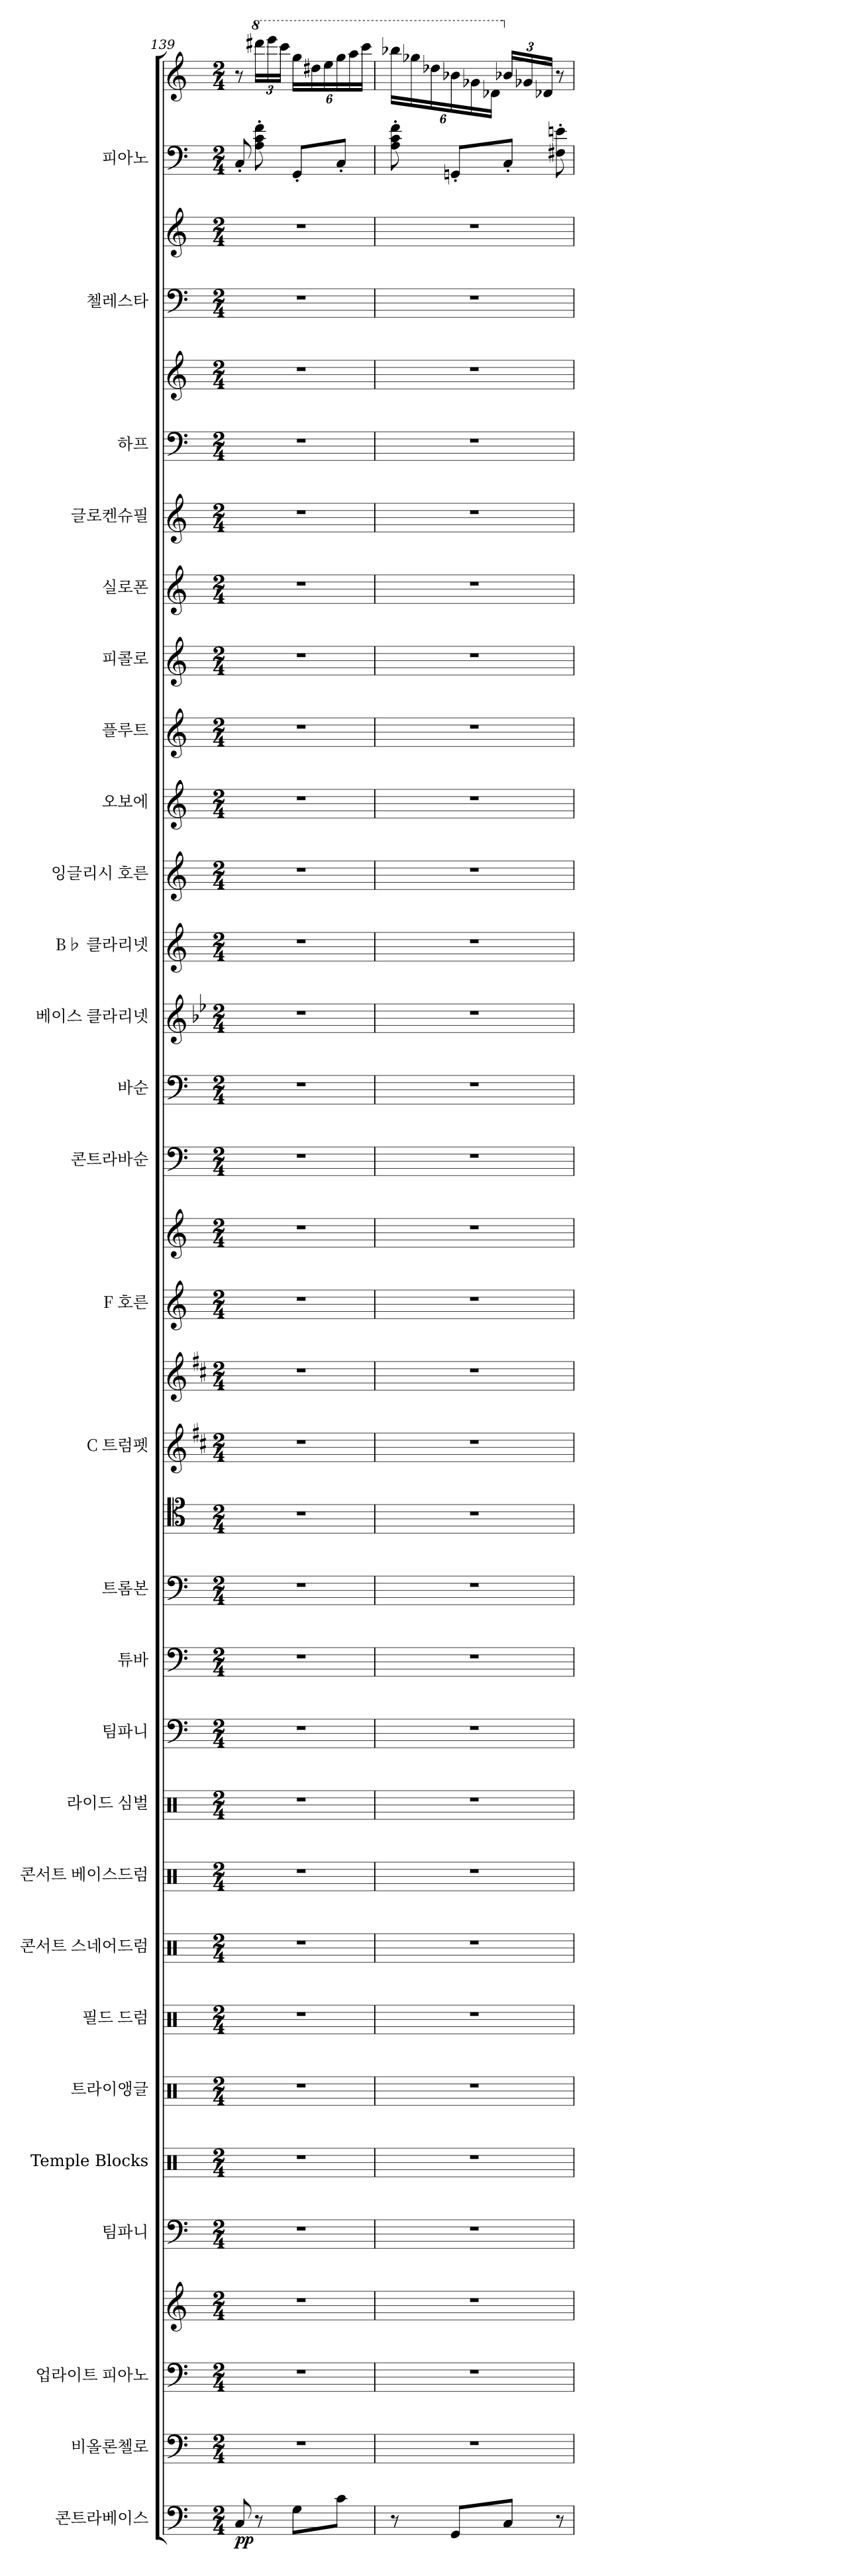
**kern	**dynam	**kern	**kern	**kern	**kern	**kern	**kern	**kern	**kern	**kern	**kern	**kern	**kern	**kern	**kern	**kern	**kern	**kern	**kern	**kern	**kern	**kern	**kern	**kern	**kern	**kern	**kern	**kern	**kern	**kern	**kern	**kern	**kern	**kern	**kern
*part28	*part28	*part27	*part26	*part26	*part25	*part24	*part23	*part22	*part21	*part20	*part19	*part18	*part17	*part16	*part16	*part15	*part15	*part14	*part14	*part13	*part12	*part11	*part10	*part9	*part8	*part7	*part6	*part5	*part4	*part3	*part3	*part2	*part2	*part1	*part1
*staff35	*staff35	*staff34	*staff33	*staff32	*staff31	*staff30	*staff29	*staff28	*staff27	*staff26	*staff25	*staff24	*staff23	*staff22	*staff21	*staff20	*staff19	*staff18	*staff17	*staff16	*staff15	*staff14	*staff13	*staff12	*staff11	*staff10	*staff9	*staff8	*staff7	*staff6	*staff5	*staff4	*staff3	*staff2	*staff1
*I"콘트라베이스	*	*I"비올론첼로	*I"업라이트 피아노	*	*I"팀파니	*I"Temple Blocks	*I"트라이앵글	*I"필드 드럼	*I"콘서트 스네어드럼	*I"콘서트 베이스드럼	*I"라이드 심벌	*I"팀파니	*I"튜바	*I"트롬본	*	*I"C 트럼펫	*	*I"F 호른	*	*I"콘트라바순	*I"바순	*I"베이스 클라리넷	*I"B♭ 클라리넷	*I"잉글리시 호른	*I"오보에	*I"플루트	*I"피콜로	*I"실로폰	*I"글로켄슈필	*I"하프	*	*I"첼레스타	*	*I"피아노	*
*	*	*	*	*	*	*I'Tmp. Bl.	*	*	*	*	*	*	*	*	*	*	*	*	*	*	*	*	*	*	*	*	*	*	*	*	*	*	*	*	*
*clefF4	*	*clefF4	*clefF4	*clefG2	*clefF4	*clefX	*clefX	*clefX	*clefX	*clefX	*clefX	*clefF4	*clefF4	*clefF4	*clefC4	*clefG2	*clefG2	*clefG2	*clefG2	*clefF4	*clefF4	*clefG2	*clefG2	*clefG2	*clefG2	*clefG2	*clefG2	*clefG2	*clefG2	*clefF4	*clefG2	*clefF4	*clefG2	*clefF4	*clefG2
*ITrd7c12	*	*	*	*	*	*	*	*	*	*	*	*	*	*	*	*ITrd1c2	*ITrd1c2	*ITrd4c7	*ITrd4c7	*ITrd7c12	*	*ITrd8c14	*ITrd1c2	*ITrd4c7	*	*	*ITrd-7c-12	*ITrd-7c-12	*ITrd-14c-24	*	*	*ITrd-7c-12	*ITrd-7c-12	*	*
*k[]	*	*k[]	*k[]	*k[]	*k[]	*k[]	*k[]	*k[]	*k[]	*k[]	*k[]	*k[]	*k[]	*k[]	*k[]	*k[]	*k[]	*k[b-]	*k[b-]	*k[]	*k[]	*k[b-e-]	*k[b-e-]	*k[b-]	*k[]	*k[]	*k[]	*k[]	*k[]	*k[]	*k[]	*k[]	*k[]	*k[]	*k[]
*M2/4	*	*M2/4	*M2/4	*M2/4	*M2/4	*M2/4	*M2/4	*M2/4	*M2/4	*M2/4	*M2/4	*M2/4	*M2/4	*M2/4	*M2/4	*M2/4	*M2/4	*M2/4	*M2/4	*M2/4	*M2/4	*M2/4	*M2/4	*M2/4	*M2/4	*M2/4	*M2/4	*M2/4	*M2/4	*M2/4	*M2/4	*M2/4	*M2/4	*M2/4	*M2/4
=139	=139	=139	=139	=139	=139	=139	=139	=139	=139	=139	=139	=139	=139	=139	=139	=139	=139	=139	=139	=139	=139	=139	=139	=139	=139	=139	=139	=139	=139	=139	=139	=139	=139	=139	=139
!	!LO:DY:b	!	!	!	!	!	!	!	!	!	!	!	!	!	!	!	!	!	!	!	!	!	!	!	!	!	!	!	!	!	!	!	!	!	!
8CC/	pp	2r	2r	2r	2r	2r	2r	2r	2r	2r	2r	2r	2r	2r	2r	2r	2r	2r	2r	2r	2r	2r	2r	2r	2r	2r	2r	2r	2r	2r	2r	2r	2r	8C'/	8r
*	*	*	*	*	*	*	*	*	*	*	*	*	*	*	*	*	*	*	*	*	*	*	*	*	*	*	*	*	*	*	*	*	*	*	*8va
*	*	*	*	*	*	*	*	*	*	*	*	*	*	*	*	*	*	*	*	*	*	*	*	*	*	*	*	*	*	*	*	*	*	*	*Xbrackettup
8r	.	.	.	.	.	.	.	.	.	.	.	.	.	.	.	.	.	.	.	.	.	.	.	.	.	.	.	.	.	.	.	.	.	8A\' 8c\' 8f\'	24dddd#X\LL
.	.	.	.	.	.	.	.	.	.	.	.	.	.	.	.	.	.	.	.	.	.	.	.	.	.	.	.	.	.	.	.	.	.	.	24eeee\
.	.	.	.	.	.	.	.	.	.	.	.	.	.	.	.	.	.	.	.	.	.	.	.	.	.	.	.	.	.	.	.	.	.	.	24cccc\JJ
8GG\L	.	.	.	.	.	.	.	.	.	.	.	.	.	.	.	.	.	.	.	.	.	.	.	.	.	.	.	.	.	.	.	.	.	8GG'/L	24ggg\LL
.	.	.	.	.	.	.	.	.	.	.	.	.	.	.	.	.	.	.	.	.	.	.	.	.	.	.	.	.	.	.	.	.	.	.	24ddd#X\
.	.	.	.	.	.	.	.	.	.	.	.	.	.	.	.	.	.	.	.	.	.	.	.	.	.	.	.	.	.	.	.	.	.	.	24eee\
8C\J	.	.	.	.	.	.	.	.	.	.	.	.	.	.	.	.	.	.	.	.	.	.	.	.	.	.	.	.	.	.	.	.	.	8C'/J	24ggg\
.	.	.	.	.	.	.	.	.	.	.	.	.	.	.	.	.	.	.	.	.	.	.	.	.	.	.	.	.	.	.	.	.	.	.	24aaa\
.	.	.	.	.	.	.	.	.	.	.	.	.	.	.	.	.	.	.	.	.	.	.	.	.	.	.	.	.	.	.	.	.	.	.	24cccc\JJ
=140	=140	=140	=140	=140	=140	=140	=140	=140	=140	=140	=140	=140	=140	=140	=140	=140	=140	=140	=140	=140	=140	=140	=140	=140	=140	=140	=140	=140	=140	=140	=140	=140	=140	=140	=140
8r	.	2r	2r	2r	2r	2r	2r	2r	2r	2r	2r	2r	2r	2r	2r	2r	2r	2r	2r	2r	2r	2r	2r	2r	2r	2r	2r	2r	2r	2r	2r	2r	2r	8A\' 8c\' 8f\'	24bbb-X\LL
.	.	.	.	.	.	.	.	.	.	.	.	.	.	.	.	.	.	.	.	.	.	.	.	.	.	.	.	.	.	.	.	.	.	.	24ggg-X\
.	.	.	.	.	.	.	.	.	.	.	.	.	.	.	.	.	.	.	.	.	.	.	.	.	.	.	.	.	.	.	.	.	.	.	24ddd-X\
8GGG/L	.	.	.	.	.	.	.	.	.	.	.	.	.	.	.	.	.	.	.	.	.	.	.	.	.	.	.	.	.	.	.	.	.	8GGn'/L	24bb-X\
.	.	.	.	.	.	.	.	.	.	.	.	.	.	.	.	.	.	.	.	.	.	.	.	.	.	.	.	.	.	.	.	.	.	.	24gg-X\
.	.	.	.	.	.	.	.	.	.	.	.	.	.	.	.	.	.	.	.	.	.	.	.	.	.	.	.	.	.	.	.	.	.	.	24dd-X\JJ
*	*	*	*	*	*	*	*	*	*	*	*	*	*	*	*	*	*	*	*	*	*	*	*	*	*	*	*	*	*	*	*	*	*	*	*X8va
8CC/J	.	.	.	.	.	.	.	.	.	.	.	.	.	.	.	.	.	.	.	.	.	.	.	.	.	.	.	.	.	.	.	.	.	8C'/J	24b-X/LL
.	.	.	.	.	.	.	.	.	.	.	.	.	.	.	.	.	.	.	.	.	.	.	.	.	.	.	.	.	.	.	.	.	.	.	24g-X/
.	.	.	.	.	.	.	.	.	.	.	.	.	.	.	.	.	.	.	.	.	.	.	.	.	.	.	.	.	.	.	.	.	.	.	24d-X/JJ
8r	.	.	.	.	.	.	.	.	.	.	.	.	.	.	.	.	.	.	.	.	.	.	.	.	.	.	.	.	.	.	.	.	.	8F#X\' 8en\'	8r
=	=	=	=	=	=	=	=	=	=	=	=	=	=	=	=	=	=	=	=	=	=	=	=	=	=	=	=	=	=	=	=	=	=	=	=
*-	*-	*-	*-	*-	*-	*-	*-	*-	*-	*-	*-	*-	*-	*-	*-	*-	*-	*-	*-	*-	*-	*-	*-	*-	*-	*-	*-	*-	*-	*-	*-	*-	*-	*-	*-
